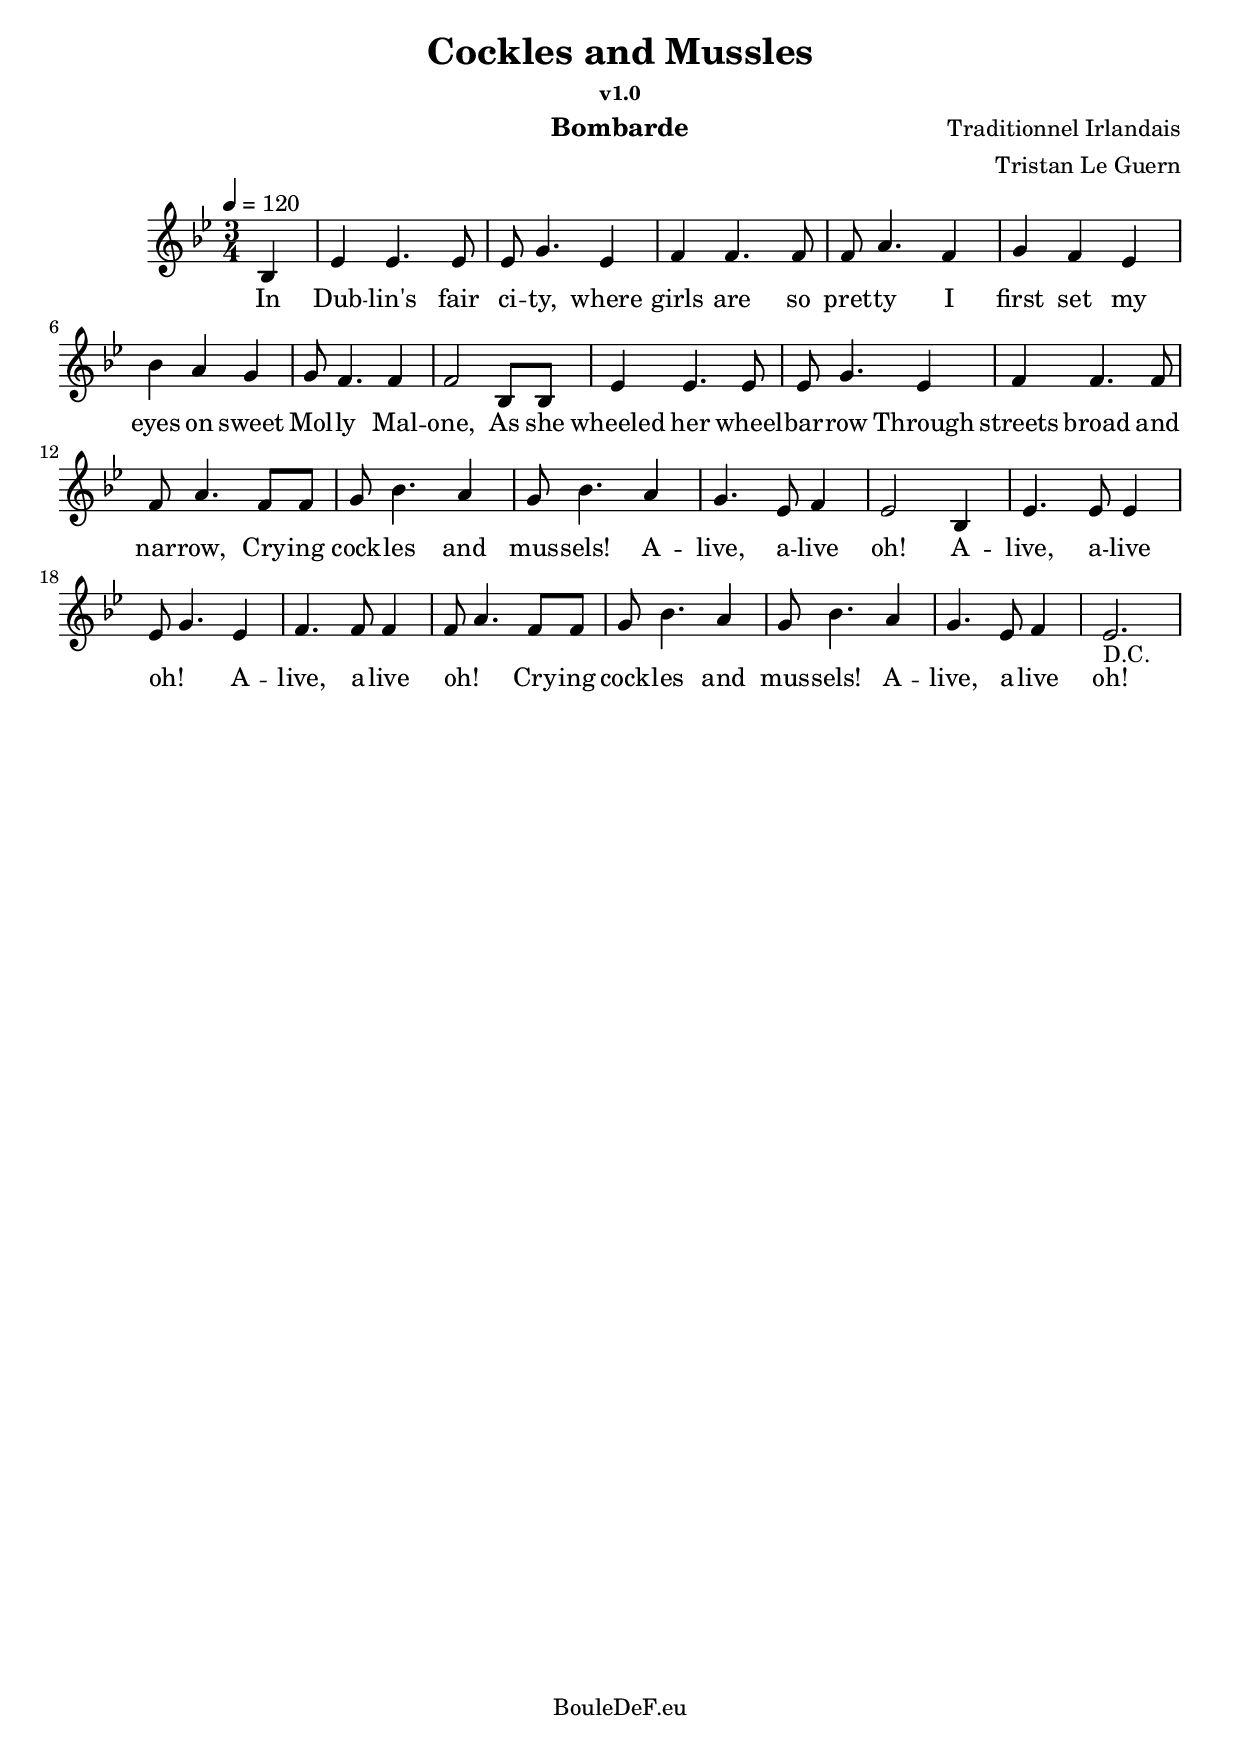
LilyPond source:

\version "2.14.2"
\include "italiano.ly"

\header {
	title = "Cockles and Mussles"
	subsubtitle = "v1.0"
	composer = "Traditionnel Irlandais"
	arranger = "Tristan Le Guern"
	instrument = "Bombarde"
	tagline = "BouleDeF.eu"
}

\score {
	\new Staff \relative si {
		\clef treble
		\key sib \major
		\time 3/4
		\tempo 4 = 120

		\partial 4 sib4

		mib mib4. mib8
		| mib sol4. mib4
		| fa4 fa4. fa8
		| fa8 la4. fa4
		| sol4 fa mib
		| sib' la sol
		| sol8 fa4. fa4
		| fa2 sib,8 sib

		| mib4 mib4. mib8
		| mib sol4. mib4
		| fa4 fa4. fa8
		| fa la4. fa8 fa
		| sol8 sib4. la4
		| sol8 sib4. la4
		| sol4. mib8 fa4
		| mib2 sib4
		| mib4. mib8 mib4
		| mib8 sol4. mib4
		| fa4. fa8 fa4
		| fa8 la4. fa8 fa
		| sol sib4. la4
		| sol8 sib4. la4
		| sol4. mib8 fa4
		| mib2._"D.C."
	}
	\addlyrics {
		In
		| Dub -- lin's fair ci -- ty, where
		| girls are so pret -- ty I
		| first set my eyes on sweet
		| Mol -- ly Mal --
		| one, As she
		| wheeled her wheel --
		| bar -- row Through
		| streets broad and
		| nar -- row, Cry -- ing
		| cock -- les and mus -- sels! A --
		| live, a -- live
		| oh! A -- live, a -- live
		| oh! _ A --
		| live,  a -- live
		| oh! _ Cry -- ing
		| cock -- les and
		| mus -- sels! A --
		| live, a -- live oh!
	}
}
